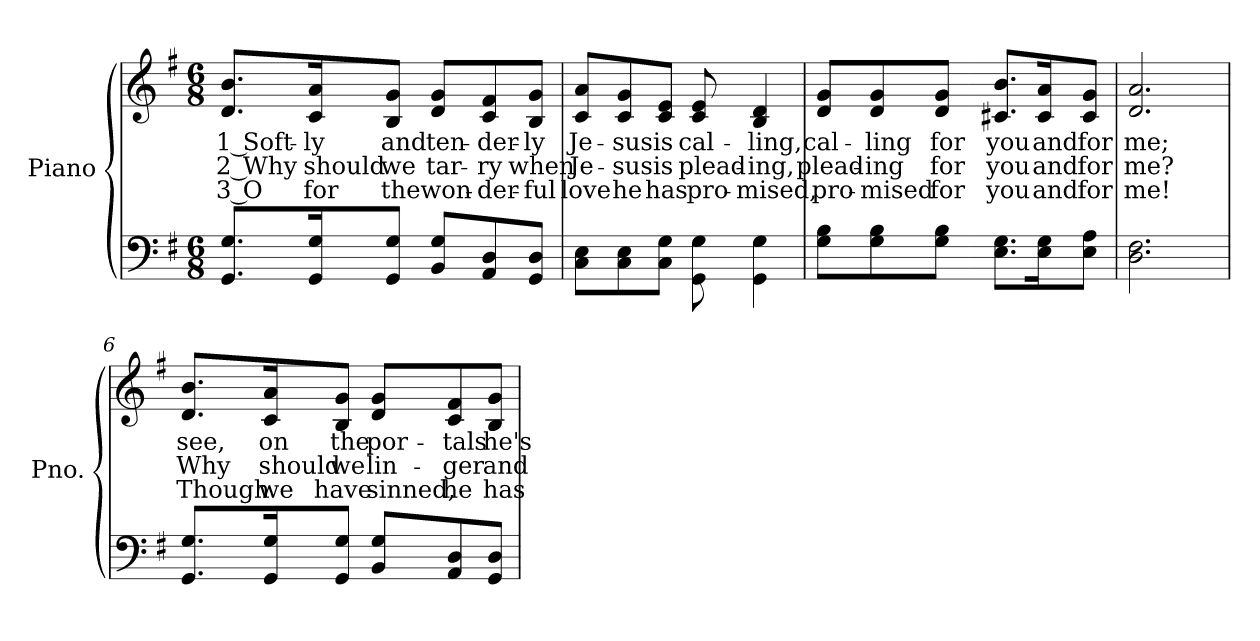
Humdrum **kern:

**kern	**kern	**text	**text	**text
*part2	*part1	*part1	*part1	*part1
*staff2	*staff1	*staff1	*staff1	*staff1
*I"Piano	*I"Piano	*	*	*
*I'Pno.	*I'Pno.	*	*	*
!!LO:PB:g=z
*clefF4	*clefG2	*	*	*
*k[f#]	*k[f#]	*	*	*
*G:	*G:	*	*	*
*M6/8	*M6/8	*	*	*
=1	=1	=1	=1	=1
!	!	!LO:LY:b:color=#000000	!LO:LY:b:color=#000000	!LO:LY:b:color=#000000
8.GGi/ 8.Gi/L	8.di/ 8.bi/L	1 Soft-	2 Why	3 O
!	!	!LO:LY:b:color=#000000	!LO:LY:b:color=#000000	!LO:LY:b:color=#000000
16GGi/ 16Gi/K	16ci/ 16ai/K	-ly	should	for
!	!	!LO:LY:b:color=#000000	!LO:LY:b:color=#000000	!LO:LY:b:color=#000000
8GGi/ 8Gi/J	8Bi/ 8gi/J	and	we	the
!	!	!LO:LY:b:color=#000000	!LO:LY:b:color=#000000	!LO:LY:b:color=#000000
8BBi/ 8Gi/L	8di/ 8gi/L	ten-	tar-	won-
!	!	!LO:LY:b:color=#000000	!LO:LY:b:color=#000000	!LO:LY:b:color=#000000
8AAi/ 8Di/	8ci/ 8f#i/	-der-	-ry	-der-
!	!	!LO:LY:b:color=#000000	!LO:LY:b:color=#000000	!LO:LY:b:color=#000000
8GGi/ 8Di/J	8Bi/ 8gi/J	-ly	when	-ful
=2	=2	=2	=2	=2
!	!	!LO:LY:b:color=#000000	!LO:LY:b:color=#000000	!LO:LY:b:color=#000000
8Ci\ 8Ei\L	8ci/ 8ai/L	Je-	Je-	love
!	!	!LO:LY:b:color=#000000	!LO:LY:b:color=#000000	!LO:LY:b:color=#000000
8Ci\ 8Ei\	8ci/ 8gi/	-sus	-sus	he
!	!	!LO:LY:b:color=#000000	!LO:LY:b:color=#000000	!LO:LY:b:color=#000000
8Ci\ 8Gi\J	8ci/ 8ei/J	is	is	has
!	!	!LO:LY:b:color=#000000	!LO:LY:b:color=#000000	!LO:LY:b:color=#000000
8GGi\ 8Gi	8ci/ 8ei	cal-	plead-	pro-
!	!	!LO:LY:b:color=#000000	!LO:LY:b:color=#000000	!LO:LY:b:color=#000000
4GGi\ 4Gi	4Bi/ 4di	-ling,	-ing,	-mised,
=3	=3	=3	=3	=3
!	!	!LO:LY:b:color=#000000	!LO:LY:b:color=#000000	!LO:LY:b:color=#000000
8Gi\ 8Bi\L	8di/ 8gi/L	cal-	plead-	pro-
!	!	!LO:LY:b:color=#000000	!LO:LY:b:color=#000000	!LO:LY:b:color=#000000
8Gi\ 8Bi\	8di/ 8gi/	-ling	-ing	-mised
!	!	!LO:LY:b:color=#000000	!LO:LY:b:color=#000000	!LO:LY:b:color=#000000
8Gi\ 8Bi\J	8di/ 8gi/J	for	for	for
!!LO:LB:g=z
=4-	=4-	=4-	=4-	=4-
!	!	!LO:LY:b:color=#000000	!LO:LY:b:color=#000000	!LO:LY:b:color=#000000
8.Ei\ 8.Gi\L	8.c#Xi/ 8.bi/L	you	you	you
!	!	!LO:LY:b:color=#000000	!LO:LY:b:color=#000000	!LO:LY:b:color=#000000
16Ei\ 16Gi\K	16c#i/ 16ai/K	and	and	and
!	!	!LO:LY:b:color=#000000	!LO:LY:b:color=#000000	!LO:LY:b:color=#000000
8Ei\ 8Ai\J	8c#i/ 8gi/J	for	for	for
=5	=5	=5	=5	=5
!	!	!LO:LY:b:color=#000000	!LO:LY:b:color=#000000	!LO:LY:b:color=#000000
2.Di\ 2.F#i	2.di/ 2.ai	me;	me?	me!
=6	=6	=6	=6	=6
!	!	!LO:LY:b:color=#000000	!LO:LY:b:color=#000000	!LO:LY:b:color=#000000
8.GGi/ 8.Gi/L	8.di/ 8.bi/L	see,	Why	Though
!	!	!LO:LY:b:color=#000000	!LO:LY:b:color=#000000	!LO:LY:b:color=#000000
16GGi/ 16Gi/K	16ci/ 16ai/K	on	should	we
!	!	!LO:LY:b:color=#000000	!LO:LY:b:color=#000000	!LO:LY:b:color=#000000
8GGi/ 8Gi/J	8Bi/ 8gi/J	the	we	have
!	!	!LO:LY:b:color=#000000	!LO:LY:b:color=#000000	!LO:LY:b:color=#000000
8BBi/ 8Gi/L	8di/ 8gi/L	por-	lin-	sinned,
!	!	!LO:LY:b:color=#000000	!LO:LY:b:color=#000000	!LO:LY:b:color=#000000
8AAi/ 8Di/	8ci/ 8f#i/	-tals	-ger	he
!	!	!LO:LY:b:color=#000000	!LO:LY:b:color=#000000	!LO:LY:b:color=#000000
8GGi/ 8Di/J	8Bi/ 8gi/J	he's	and	has
=	=	=	=	=
*-	*-	*-	*-	*-
